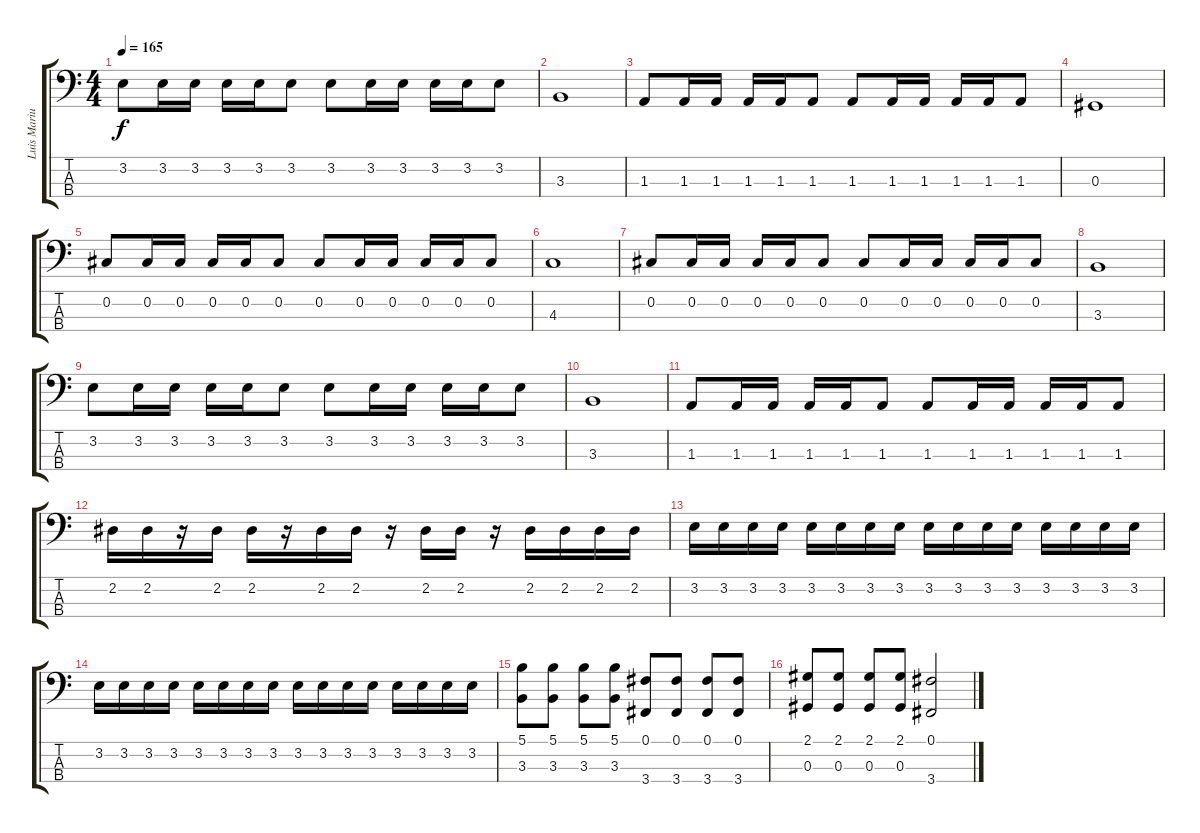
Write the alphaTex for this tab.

\track ("Luis Mariuti" "Luis Mariu") {instrument electricbasspick}
\staff {score tabs}
\tuning (Gb2 Db2 Ab1 Eb1) {hide}
\ts (4 4)
\tempo 165
\clef f4
\ks c
3.2.8{dy f} 3.2.16 3.2.16 3.2.16 3.2.16 3.2.8 3.2.8 3.2.16 3.2.16 3.2.16 3.2.16 3.2.8 |
3.3.1 |
1.3.8 1.3.16 1.3.16 1.3.16 1.3.16 1.3.8 1.3.8 1.3.16 1.3.16 1.3.16 1.3.16 1.3.8 |
0.3.1 |
0.2.8 0.2.16 0.2.16 0.2.16 0.2.16 0.2.8 0.2.8 0.2.16 0.2.16 0.2.16 0.2.16 0.2.8 |
4.3.1 |
0.2.8 0.2.16 0.2.16 0.2.16 0.2.16 0.2.8 0.2.8 0.2.16 0.2.16 0.2.16 0.2.16 0.2.8 |
3.3.1 |
3.2.8 3.2.16 3.2.16 3.2.16 3.2.16 3.2.8 3.2.8 3.2.16 3.2.16 3.2.16 3.2.16 3.2.8 |
3.3.1 |
1.3.8 1.3.16 1.3.16 1.3.16 1.3.16 1.3.8 1.3.8 1.3.16 1.3.16 1.3.16 1.3.16 1.3.8 |
2.2.16 2.2.16 r.16 2.2.16 2.2.16 r.16 2.2.16 2.2.16 r.16 2.2.16 2.2.16 r.16 2.2.16 2.2.16 2.2.16 2.2.16 |
3.2.16 3.2.16 3.2.16 3.2.16 3.2.16 3.2.16 3.2.16 3.2.16 3.2.16 3.2.16 3.2.16 3.2.16 3.2.16 3.2.16 3.2.16 3.2.16 |
3.2.16 3.2.16 3.2.16 3.2.16 3.2.16 3.2.16 3.2.16 3.2.16 3.2.16 3.2.16 3.2.16 3.2.16 3.2.16 3.2.16 3.2.16 3.2.16 |
(5.1 3.3).8 (5.1 3.3).8 (5.1 3.3).8 (5.1 3.3).8 (0.1 3.4).8 (0.1 3.4).8 (0.1 3.4).8 (0.1 3.4).8 |
(2.1 0.3).8 (2.1 0.3).8 (2.1 0.3).8 (2.1 0.3).8 (0.1 3.4).2
